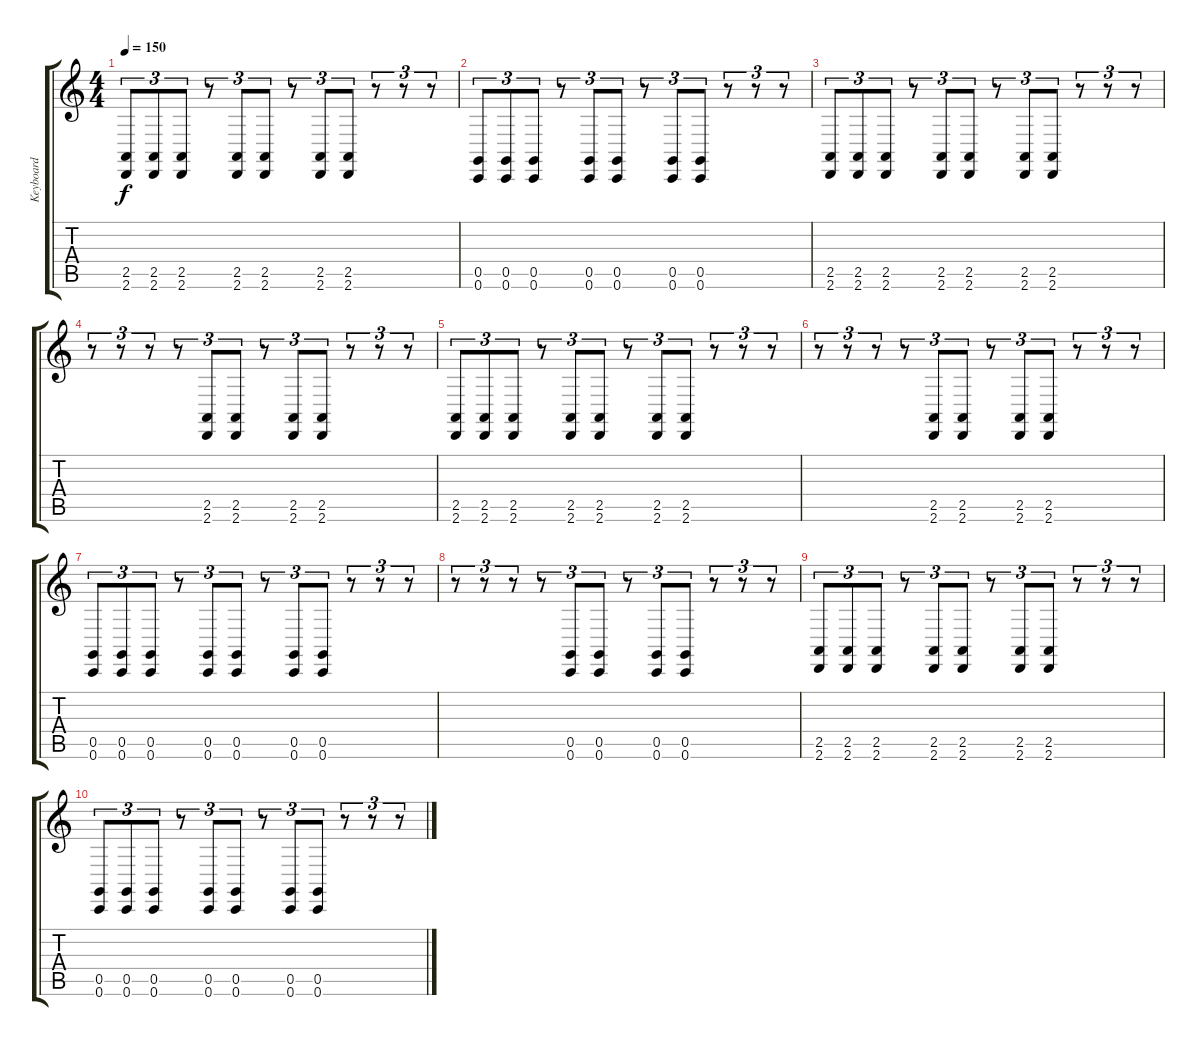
\track ("Keyboard" "Keyboard") {instrument lead2sawtooth}
\staff {score tabs}
\tuning (D4 A3 F3 C3 G2 C2) {hide}
\ts (4 4)
\tempo 150
\clef g2
\ks c
(2.5 2.6).8{tu (3 2) dy f} (2.5 2.6).8{tu (3 2)} (2.5 2.6).8{tu (3 2)} r.8{tu (3 2)} (2.5 2.6).8{tu (3 2)} (2.5 2.6).8{tu (3 2)} r.8{tu (3 2)} (2.5 2.6).8{tu (3 2)} (2.5 2.6).8{tu (3 2)} r.8{tu (3 2)} r.8{tu (3 2)} r.8{tu (3 2)} |
(0.5 0.6).8{tu (3 2)} (0.5 0.6).8{tu (3 2)} (0.5 0.6).8{tu (3 2)} r.8{tu (3 2)} (0.5 0.6).8{tu (3 2)} (0.5 0.6).8{tu (3 2)} r.8{tu (3 2)} (0.5 0.6).8{tu (3 2)} (0.5 0.6).8{tu (3 2)} r.8{tu (3 2)} r.8{tu (3 2)} r.8{tu (3 2)} |
(2.5 2.6).8{tu (3 2) instrument distortionguitar} (2.5 2.6).8{tu (3 2)} (2.5 2.6).8{tu (3 2)} r.8{tu (3 2)} (2.5 2.6).8{tu (3 2)} (2.5 2.6).8{tu (3 2)} r.8{tu (3 2)} (2.5 2.6).8{tu (3 2)} (2.5 2.6).8{tu (3 2)} r.8{tu (3 2)} r.8{tu (3 2)} r.8{tu (3 2)} |
r.8{tu (3 2)} r.8{tu (3 2)} r.8{tu (3 2)} r.8{tu (3 2)} (2.5 2.6).8{tu (3 2)} (2.5 2.6).8{tu (3 2)} r.8{tu (3 2)} (2.5 2.6).8{tu (3 2)} (2.5 2.6).8{tu (3 2)} r.8{tu (3 2)} r.8{tu (3 2)} r.8{tu (3 2)} |
(2.5 2.6).8{tu (3 2)} (2.5 2.6).8{tu (3 2)} (2.5 2.6).8{tu (3 2)} r.8{tu (3 2)} (2.5 2.6).8{tu (3 2)} (2.5 2.6).8{tu (3 2)} r.8{tu (3 2)} (2.5 2.6).8{tu (3 2)} (2.5 2.6).8{tu (3 2)} r.8{tu (3 2)} r.8{tu (3 2)} r.8{tu (3 2)} |
r.8{tu (3 2)} r.8{tu (3 2)} r.8{tu (3 2)} r.8{tu (3 2)} (2.5 2.6).8{tu (3 2)} (2.5 2.6).8{tu (3 2)} r.8{tu (3 2)} (2.5 2.6).8{tu (3 2)} (2.5 2.6).8{tu (3 2)} r.8{tu (3 2)} r.8{tu (3 2)} r.8{tu (3 2)} |
(0.5 0.6).8{tu (3 2)} (0.5 0.6).8{tu (3 2)} (0.5 0.6).8{tu (3 2)} r.8{tu (3 2)} (0.5 0.6).8{tu (3 2)} (0.5 0.6).8{tu (3 2)} r.8{tu (3 2)} (0.5 0.6).8{tu (3 2)} (0.5 0.6).8{tu (3 2)} r.8{tu (3 2)} r.8{tu (3 2)} r.8{tu (3 2)} |
r.8{tu (3 2)} r.8{tu (3 2)} r.8{tu (3 2)} r.8{tu (3 2)} (0.5 0.6).8{tu (3 2)} (0.5 0.6).8{tu (3 2)} r.8{tu (3 2)} (0.5 0.6).8{tu (3 2)} (0.5 0.6).8{tu (3 2)} r.8{tu (3 2)} r.8{tu (3 2)} r.8{tu (3 2)} |
(2.5 2.6).8{tu (3 2)} (2.5 2.6).8{tu (3 2)} (2.5 2.6).8{tu (3 2)} r.8{tu (3 2)} (2.5 2.6).8{tu (3 2)} (2.5 2.6).8{tu (3 2)} r.8{tu (3 2)} (2.5 2.6).8{tu (3 2)} (2.5 2.6).8{tu (3 2)} r.8{tu (3 2)} r.8{tu (3 2)} r.8{tu (3 2)} |
(0.5 0.6).8{tu (3 2)} (0.5 0.6).8{tu (3 2)} (0.5 0.6).8{tu (3 2)} r.8{tu (3 2)} (0.5 0.6).8{tu (3 2)} (0.5 0.6).8{tu (3 2)} r.8{tu (3 2)} (0.5 0.6).8{tu (3 2)} (0.5 0.6).8{tu (3 2)} r.8{tu (3 2)} r.8{tu (3 2)} r.8{tu (3 2)}
